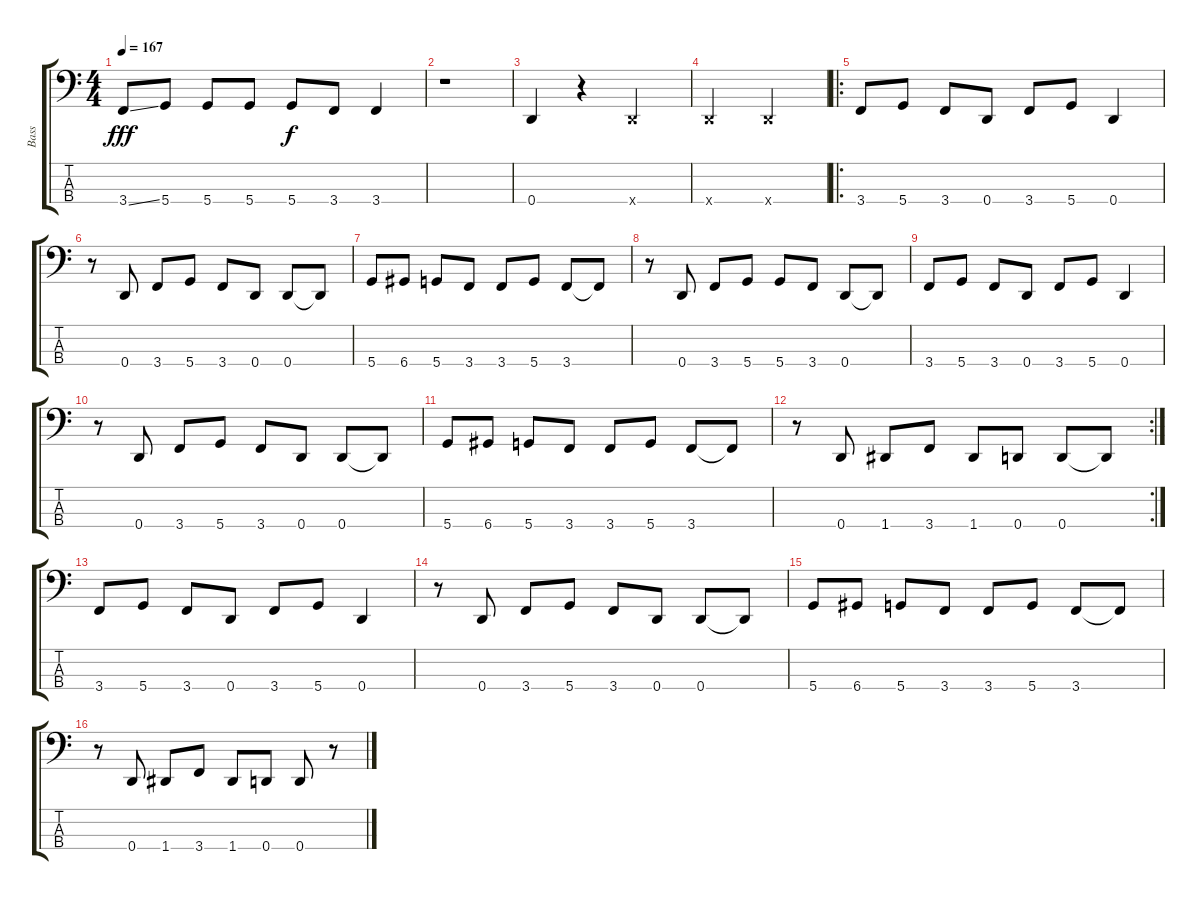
\track ("Bass" "Bass") {instrument acousticguitarsteel}
\staff {score tabs}
\tuning (G2 D2 A1 D1) {hide}
\ts (4 4)
\tempo 167
\clef f4
\ks c
3.4{ss}.8{dy fff} 5.4.8 5.4.8 5.4.8 5.4.8{dy f} 3.4.8 3.4.4 |
r.1 |
0.4.4 r.4 0.4{x}.2 |
0.4{x}.2 0.4{x}.2 |
\ro
3.4.8 5.4.8 3.4.8 0.4.8 3.4.8 5.4.8 0.4.4 |
r.8 0.4.8 3.4.8 5.4.8 3.4.8 0.4.8 0.4.8 0.4{t}.8 |
5.4.8 6.4.8 5.4.8 3.4.8 3.4.8 5.4.8 3.4.8 3.4{t}.8 |
r.8 0.4.8 3.4.8 5.4.8 5.4.8 3.4.8 0.4.8 0.4{t}.8 |
3.4.8 5.4.8 3.4.8 0.4.8 3.4.8 5.4.8 0.4.4 |
r.8 0.4.8 3.4.8 5.4.8 3.4.8 0.4.8 0.4.8 0.4{t}.8 |
5.4.8 6.4.8 5.4.8 3.4.8 3.4.8 5.4.8 3.4.8 3.4{t}.8 |
\rc 2
r.8 0.4.8 1.4.8 3.4.8 1.4.8 0.4.8 0.4.8 0.4{t}.8 |
3.4.8 5.4.8 3.4.8 0.4.8 3.4.8 5.4.8 0.4.4 |
r.8 0.4.8 3.4.8 5.4.8 3.4.8 0.4.8 0.4.8 0.4{t}.8 |
5.4.8 6.4.8 5.4.8 3.4.8 3.4.8 5.4.8 3.4.8 3.4{t}.8 |
r.8 0.4.8 1.4.8 3.4.8 1.4.8 0.4.8 0.4.8 r.8
